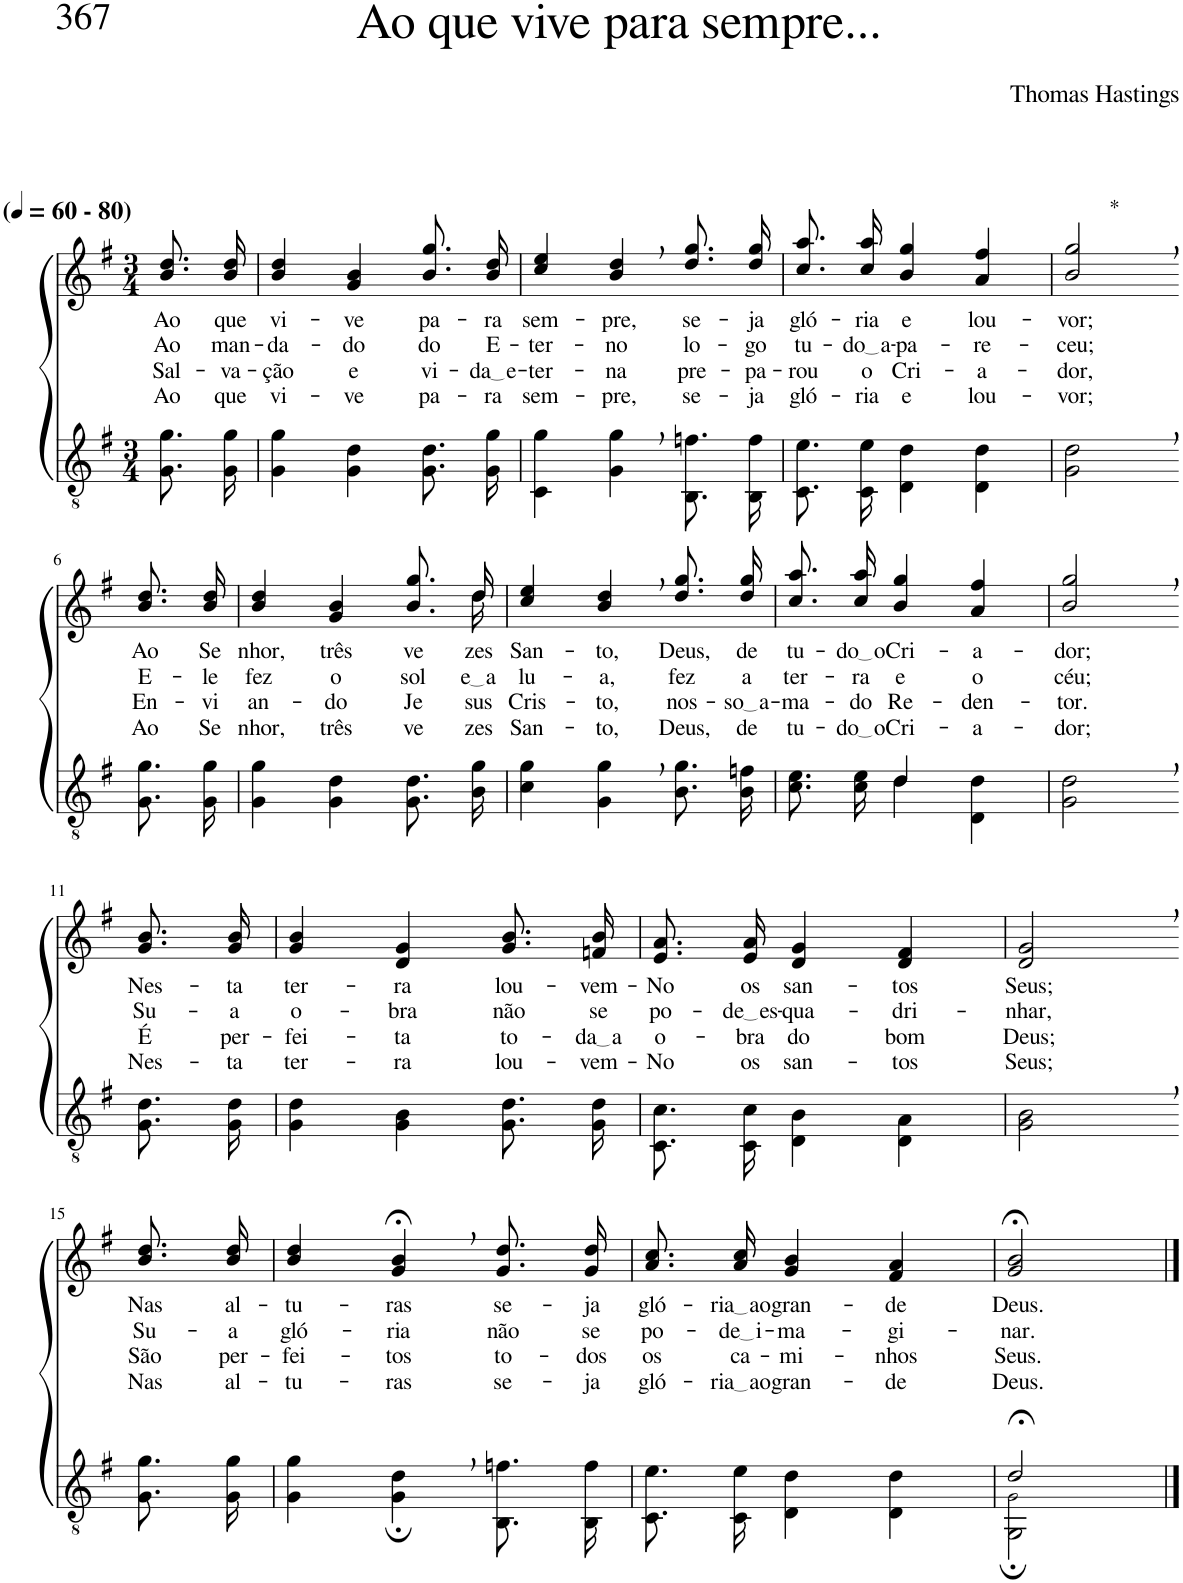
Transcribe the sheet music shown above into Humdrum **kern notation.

**kern	**kern	**text	**text	**text	**text
*part2	*part1	*part1	*part1	*part1	*part1
*staff2	*staff1	*staff1	*staff1	*staff1	*staff1
*I"Parte III e IV	*I"Parte I e II	*	*	*	*
*clefGv2	*clefG2	*	*	*	*
*Trd3c5	*Trd3c5	*	*	*	*
*k[f#]	*k[f#]	*	*	*	*
*M3/4	*M3/4	*	*	*	*
*MM60	*MM60	*	*	*	*
=1	=1	=1	=1	=1	=1
!	!LO:TX:a:B:t=(	!	!	!	!
!	!LO:TX:a:B:t=- 80)	!	!	!	!
!	!	!LO:LY:b	!LO:LY:b	!LO:LY:b	!LO:LY:b
8.G\ 8.g\L	8.b\ 8.dd\L	Ao	Ao	Sal-	Ao
!	!	!LO:LY:b	!LO:LY:b	!LO:LY:b	!LO:LY:b
16G\ 16g\Jk	16b\ 16dd\Jk	que	man-	-va-	que
=2	=2	=2	=2	=2	=2
!	!	!LO:LY:b	!LO:LY:b	!LO:LY:b	!LO:LY:b
4G\ 4g\	4b/ 4dd/	vi-	-da-	-ção	vi-
!	!	!LO:LY:b	!LO:LY:b	!LO:LY:b	!LO:LY:b
4G\ 4d\	4g/ 4b/	-ve	-do	e	-ve
!	!	!LO:LY:b	!LO:LY:b	!LO:LY:b	!LO:LY:b
8.G\ 8.d\L	8.b\ 8.gg\L	pa-	do	vi-	pa-
!	!	!LO:LY:b	!LO:LY:b	!LO:LY:b	!LO:LY:b
16G\ 16g\Jk	16b\ 16dd\Jk	-ra	E-	da e	-ra
=3	=3	=3	=3	=3	=3
!	!	!LO:LY:b	!LO:LY:b	!LO:LY:b	!LO:LY:b
4C\ 4g\	4cc/ 4ee/	sem-	-ter-	-ter-	sem-
!	!	!LO:LY:b	!LO:LY:b	!LO:LY:b	!LO:LY:b
4G\, 4g\,	4b/, 4dd/,	-pre,	-no	-na	-pre,
!	!	!LO:LY:b	!LO:LY:b	!LO:LY:b	!LO:LY:b
8.BB/ 8.fn/L	8.dd\ 8.gg\L	se-	lo-	pre-	se-
!	!	!LO:LY:b	!LO:LY:b	!LO:LY:b	!LO:LY:b
16BB/ 16f/Jk	16dd\ 16gg\Jk	-ja	-go	-pa-	-ja
=4	=4	=4	=4	=4	=4
!	!	!LO:LY:b	!LO:LY:b	!LO:LY:b	!LO:LY:b
8.C/ 8.e/L	8.cc\ 8.aa\L	gló-	tu-	-rou	gló-
!	!	!LO:LY:b	!LO:LY:b	!LO:LY:b	!LO:LY:b
16C/ 16e/Jk	16cc\ 16aa\Jk	-ria	do a	o	-ria
!	!	!LO:LY:b	!LO:LY:b	!LO:LY:b	!LO:LY:b
4D\ 4d\	4b/ 4gg/	e	-pa-	Cri-	e
!	!	!LO:LY:b	!LO:LY:b	!LO:LY:b	!LO:LY:b
4D\ 4d\	4a/ 4ff#/	lou-	-re-	-a-	lou-
=5	=5	=5	=5	=5	=5
!	!LO:TX:a:t=*	!	!	!	!
!	!	!LO:LY:b	!LO:LY:b	!LO:LY:b	!LO:LY:b
2G\, 2d\,	2b/, 2gg/,	-vor;	-ceu;	-dor,	-vor;
!!LO:LB:g=z
=6-	=6-	=6-	=6-	=6-	=6-
!	!	!LO:LY:b	!LO:LY:b	!LO:LY:b	!LO:LY:b
8.G\ 8.g\L	8.b\ 8.dd\L	Ao	E-	En-	Ao
!	!	!LO:LY:b	!LO:LY:b	!LO:LY:b	!LO:LY:b
16G\ 16g\Jk	16b\ 16dd\Jk	Se-	-le	-vi-	Se-
=7	=7	=7	=7	=7	=7
*	*^	*	*	*	*
!	!	!	!LO:LY:b	!LO:LY:b	!LO:LY:b	!LO:LY:b
4G\ 4g\	2ryy	4b/ 4dd/	-nhor,	fez	-an-	-nhor,
!	!	!	!LO:LY:b	!LO:LY:b	!LO:LY:b	!LO:LY:b
4G\ 4d\	.	4g/ 4b/	três	o	-do	três
!	!	!	!LO:LY:b	!LO:LY:b	!LO:LY:b	!LO:LY:b
8.G\ 8.d\L	8.ryy	8.b\ 8.gg\L	ve-	sol	Je-	ve-
!	!	!	!LO:LY:b	!LO:LY:b	!LO:LY:b	!LO:LY:b
16B\ 16g\Jk	16dd\	16dd\Jk	-zes	e a	-sus	-zes
=8	=8	=8	=8	=8	=8	=8
!	!	!	!LO:LY:b	!LO:LY:b	!LO:LY:b	!LO:LY:b
*	*v	*v	*	*	*	*
4c\ 4g\	4cc/ 4ee/	San-	lu-	Cris-	San-
!	!	!LO:LY:b	!LO:LY:b	!LO:LY:b	!LO:LY:b
4G\, 4g\,	4b/, 4dd/,	-to,	-a,	-to,	-to,
!	!	!LO:LY:b	!LO:LY:b	!LO:LY:b	!LO:LY:b
8.B\ 8.g\L	8.dd\ 8.gg\L	Deus,	fez	nos-	Deus,
!	!	!LO:LY:b	!LO:LY:b	!LO:LY:b	!LO:LY:b
16B\ 16fn\Jk	16dd\ 16gg\Jk	de	a	so a	de
=9	=9	=9	=9	=9	=9
*^	*	*	*	*	*
!	!	!	!LO:LY:b	!LO:LY:b	!LO:LY:b	!LO:LY:b
4ryy	8.c\ 8.e\L	8.cc\ 8.aa\L	tu-	ter-	-ma-	tu-
!	!	!	!LO:LY:b	!LO:LY:b	!LO:LY:b	!LO:LY:b
.	16c\ 16e\Jk	16cc\ 16aa\Jk	do o	-ra	-do	do o
!	!	!	!LO:LY:b	!LO:LY:b	!LO:LY:b	!LO:LY:b
4d/	4d\	4b/ 4gg/	Cri-	e	Re-	Cri-
!	!	!	!LO:LY:b	!LO:LY:b	!LO:LY:b	!LO:LY:b
4ryy	4D\ 4d\	4a/ 4ff#/	-a-	o	-den-	-a-
=10	=10	=10	=10	=10	=10	=10
!	!	!	!LO:LY:b	!LO:LY:b	!LO:LY:b	!LO:LY:b
*v	*v	*	*	*	*	*
2G\, 2d\,	2b/, 2gg/,	-dor;	céu;	-tor.	-dor;
!!LO:LB:g=z
=11-	=11-	=11-	=11-	=11-	=11-
!	!	!LO:LY:b	!LO:LY:b	!LO:LY:b	!LO:LY:b
8.G\ 8.d\L	8.g/ 8.b/L	Nes-	Su-	É	Nes-
!	!	!LO:LY:b	!LO:LY:b	!LO:LY:b	!LO:LY:b
16G\ 16d\Jk	16g/ 16b/Jk	-ta	-a	per-	-ta
=12	=12	=12	=12	=12	=12
!	!	!LO:LY:b	!LO:LY:b	!LO:LY:b	!LO:LY:b
4G\ 4d\	4g/ 4b/	ter-	o-	-fei-	ter-
!	!	!LO:LY:b	!LO:LY:b	!LO:LY:b	!LO:LY:b
4G\ 4B\	4d/ 4g/	-ra	-bra	-ta	-ra
!	!	!LO:LY:b	!LO:LY:b	!LO:LY:b	!LO:LY:b
8.G\ 8.d\L	8.g/ 8.b/L	lou-	não	to-	lou-
!	!	!LO:LY:b	!LO:LY:b	!LO:LY:b	!LO:LY:b
16G\ 16d\Jk	16fn/ 16b/Jk	-vem-	se	da a	-vem-
=13	=13	=13	=13	=13	=13
!	!	!LO:LY:b	!LO:LY:b	!LO:LY:b	!LO:LY:b
8.C/ 8.c/L	8.e/ 8.a/L	-No	po-	o-	-No
!	!	!LO:LY:b	!LO:LY:b	!LO:LY:b	!LO:LY:b
16C/ 16c/Jk	16e/ 16a/Jk	os	de es	-bra	os
!	!	!LO:LY:b	!LO:LY:b	!LO:LY:b	!LO:LY:b
4D\ 4B\	4d/ 4g/	san-	-qua-	do	san-
!	!	!LO:LY:b	!LO:LY:b	!LO:LY:b	!LO:LY:b
4D\ 4A\	4d/ 4f#/	-tos	-dri-	bom	-tos
=14	=14	=14	=14	=14	=14
!	!	!LO:LY:b	!LO:LY:b	!LO:LY:b	!LO:LY:b
2G\, 2B\,	2d/, 2g/,	Seus;	-nhar,	Deus;	Seus;
!!LO:LB:g=z
=15-	=15-	=15-	=15-	=15-	=15-
!	!	!LO:LY:b	!LO:LY:b	!LO:LY:b	!LO:LY:b
8.G\ 8.g\L	8.b\ 8.dd\L	Nas	Su-	São	Nas
!	!	!LO:LY:b	!LO:LY:b	!LO:LY:b	!LO:LY:b
16G\ 16g\Jk	16b\ 16dd\Jk	al-	-a	per-	al-
=16	=16	=16	=16	=16	=16
!	!	!LO:LY:b	!LO:LY:b	!LO:LY:b	!LO:LY:b
4G\ 4g\	4b/ 4dd/	-tu-	gló-	-fei-	-tu-
!	!	!LO:LY:b	!LO:LY:b	!LO:LY:b	!LO:LY:b
4G\;, 4d\;,	4g/;<, 4b/;<,	-ras	-ria	-tos	-ras
!	!	!LO:LY:b	!LO:LY:b	!LO:LY:b	!LO:LY:b
8.BB/ 8.fn/L	8.g\ 8.dd\L	se-	não	to-	se-
!	!	!LO:LY:b	!LO:LY:b	!LO:LY:b	!LO:LY:b
16BB/ 16f/Jk	16g\ 16dd\Jk	-ja	se	-dos	-ja
=17	=17	=17	=17	=17	=17
!	!	!LO:LY:b	!LO:LY:b	!LO:LY:b	!LO:LY:b
8.C/ 8.e/L	8.a\ 8.cc\L	gló-	po-	os	gló-
!	!	!LO:LY:b	!LO:LY:b	!LO:LY:b	!LO:LY:b
16C/ 16e/Jk	16a\ 16cc\Jk	ria ao	de i	ca-	ria ao
!	!	!LO:LY:b	!LO:LY:b	!LO:LY:b	!LO:LY:b
4D\ 4d\	4g/ 4b/	gran-	-ma-	-mi-	gran-
!	!	!LO:LY:b	!LO:LY:b	!LO:LY:b	!LO:LY:b
4D\ 4d\	4f#/ 4a/	-de	-gi-	-nhos	-de
=18	=18	=18	=18	=18	=18
*^	*	*	*	*	*
!	!	!	!LO:LY:b	!LO:LY:b	!LO:LY:b	!LO:LY:b
2d;</	2GG\; 2G!\;	2g/;< 2b/;<	Deus.	-nar.	Seus.	Deus.
*v	*v	*	*	*	*	*
==	==	==	==	==	==
*-	*-	*-	*-	*-	*-
